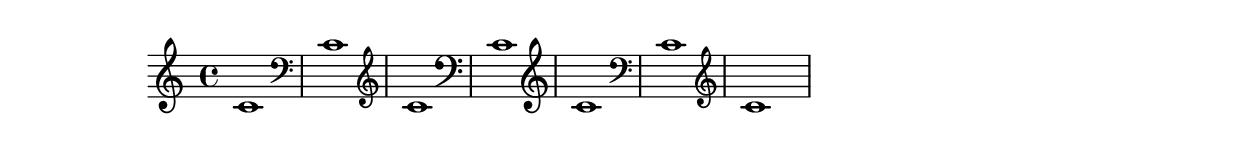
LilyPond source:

%% DO NOT EDIT this file manually; it was automatically
%% generated from the LilyPond Snippet Repository
%% (http://lsr.di.unimi.it).
%%
%% Make any changes in the LSR itself, or in
%% `Documentation/snippets/new/`, then run
%% `scripts/auxiliar/makelsr.pl`.
%%
%% This file is in the public domain.

\version "2.24.0"

\header {
  lsrtags = "pitches, tweaks-and-overrides"

  texidoc = "
When a clef is changed, the clef sign displayed is smaller than the
initial clef.  This can be overridden with @code{full-size-change}.
"

  doctitle = "Keep change clefs full sized"
} % begin verbatim


\relative c' {
  \clef "treble"
  c1
  \clef "bass"
  c1
  \clef "treble"
  c1
  \override Staff.Clef.full-size-change = ##t
  \clef "bass"
  c1
  \clef "treble"
  c1
  \revert Staff.Clef.full-size-change
  \clef "bass"
  c1
  \clef "treble"
  c1
}
